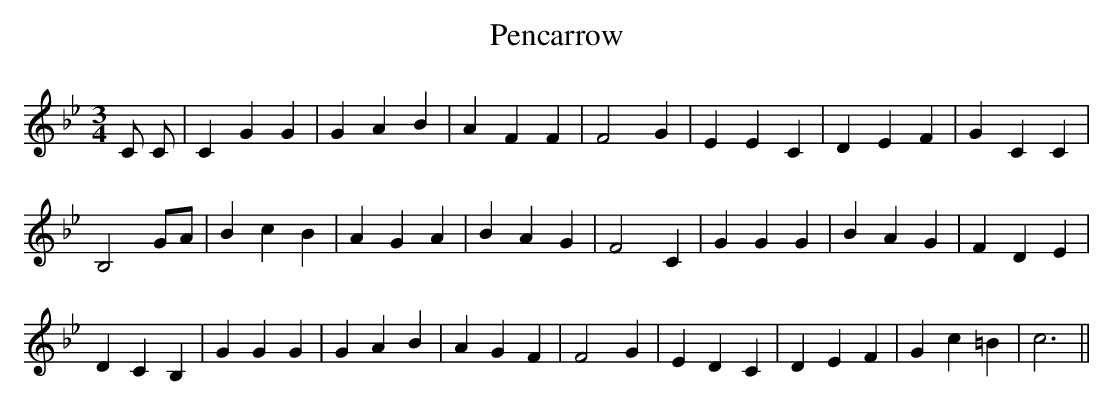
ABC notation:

X:1
T:Pencarrow
M:3/4
L:1/4
K:Bb
C/2 C/2|C G G|G A B|A F F|F2 G|E E C|D E F|G C C|
B,2 G/2A/2|B c B|A G A|B A G|F2 C|G G G|B A G|F D E|
D C B,|G G G |G A B|A G F|F2 G|E D C|D E F|G c =B|c3||
